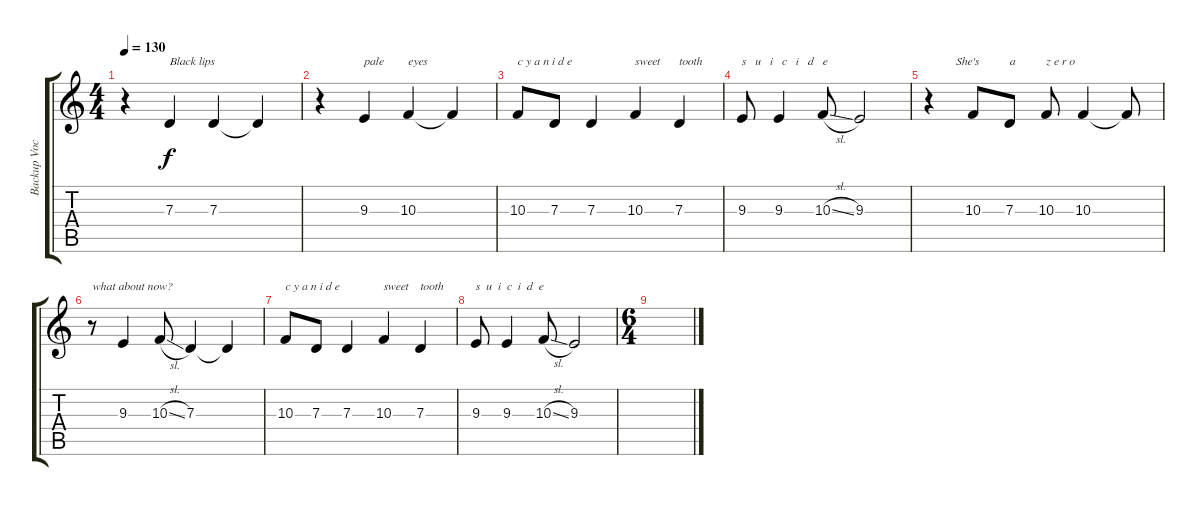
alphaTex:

\track ("Backup Vocal" "Backup Voc") {instrument englishhorn}
\staff {score tabs}
\tuning (E4 B3 G3 D3 A2 D2) {hide}
\ts (4 4)
\tempo 130
\clef g2
\ks c
r.4{dy f} 7.3.4{txt "Black lips"} 7.3.4 7.3{t}.4 |
r.4 9.3.4{txt "pale"} 10.3.4{txt "eyes"} 10.3{t}.4 |
10.3.8{txt "c y a n i d e"} 7.3.8 7.3.4 10.3.4{txt "sweet"} 7.3.4{txt "tooth"} |
9.3.8{txt "s   u   i   c   i   d   e"} 9.3.4 10.3{sl}.8 9.3.2 |
r.4{txt "         She's"} 10.3.8 7.3.8{txt "a"} 10.3.8{txt "z e r o"} 10.3.4 10.3{t}.8 |
r.8{txt "what about now?"} 9.3.4 10.3{sl}.8 7.3.4 7.3{t}.4 |
10.3.8{txt "c y a n i d e"} 7.3.8 7.3.4 10.3.4{txt "sweet"} 7.3.4{txt "tooth"} |
9.3.8{txt "s  u  i  c  i  d  e"} 9.3.4 10.3{sl}.8 9.3.2 |
\ts (6 4)
